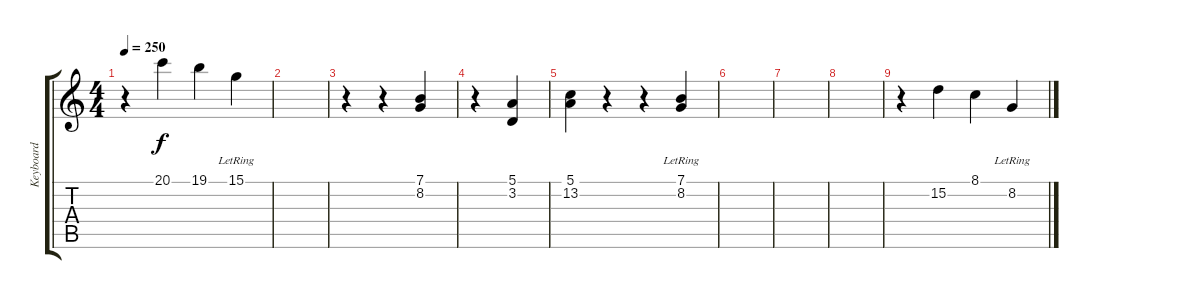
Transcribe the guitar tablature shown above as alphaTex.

\track ("Keyboard" "Keyboard") {instrument stringensemble1}
\staff {score tabs}
\tuning (E4 B3 G3 D3 A2 E2) {hide}
\ts (4 4)
\tempo 250
\clef g2
\ks c
r.4{dy f} 20.1.4 19.1.4 15.1{lr}.4 |
|
r.4 r.4 (7.1 8.2).4 |
r.4 (5.1 3.2).4 |
(5.1 13.2).4 r.4 r.4 (7.1{lr} 8.2{lr}).4 |
|
|
|
r.4 15.2.4 8.1.4 8.2{lr}.4
